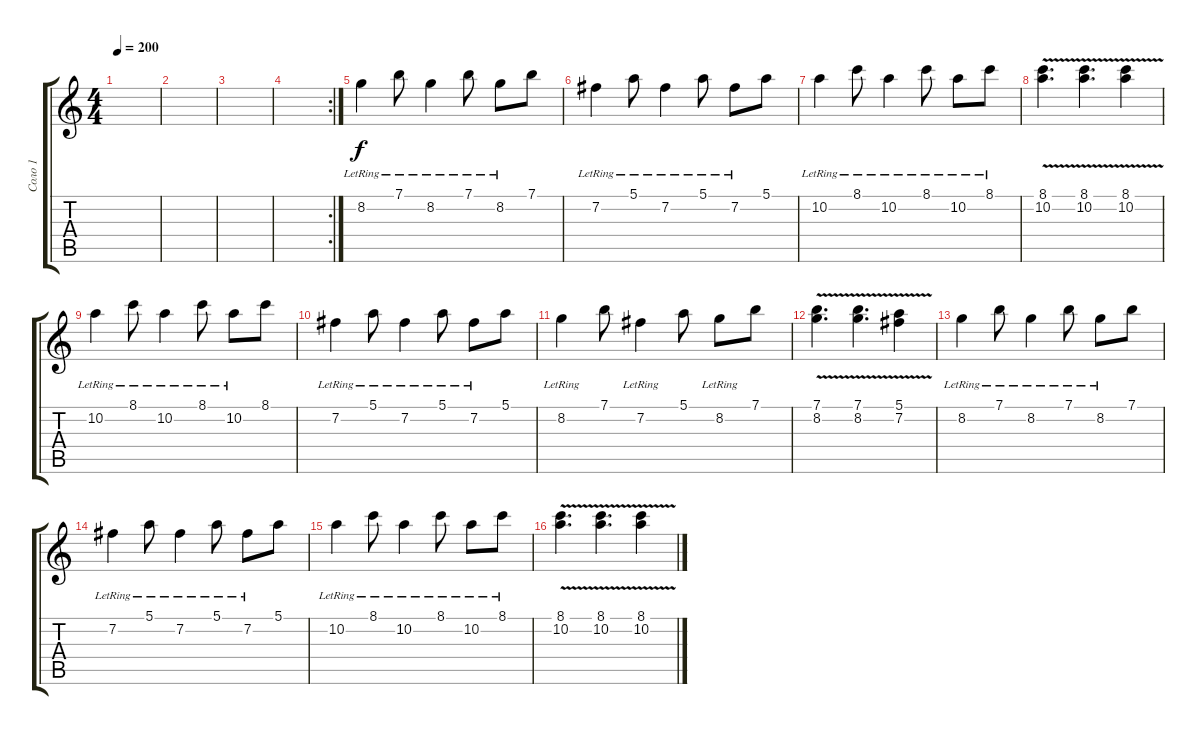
\track ("Соло 1" "Соло 1") {instrument acousticguitarsteel}
\staff {score tabs}
\tuning (E4 B3 G3 D3 A2 E2) {hide}
\ts (4 4)
\tempo 200
\clef g2
\ks c
|
|
|
\rc 2
|
8.2{lr}.4 7.1{lr}.8 8.2{lr}.4 7.1{lr}.8 8.2{lr}.8 7.1.8 |
7.2{lr}.4 5.1{lr}.8 7.2{lr}.4 5.1{lr}.8 7.2{lr}.8 5.1.8 |
10.2{lr}.4 8.1{lr}.8 10.2{lr}.4 8.1{lr}.8 10.2{lr}.8 8.1{lr}.8 |
(8.1 10.2{v}).4{d} (8.1 10.2{v}).4{d} (8.1 10.2{v}).4 |
10.2{lr}.4 8.1{lr}.8 10.2{lr}.4 8.1{lr}.8 10.2{lr}.8 8.1.8 |
7.2{lr}.4 5.1{lr}.8 7.2{lr}.4 5.1{lr}.8 7.2{lr}.8 5.1.8 |
8.2{lr}.4 7.1.8 7.2{lr}.4 5.1.8 8.2{lr}.8 7.1.8 |
(7.1 8.2{v}).4{d} (7.1 8.2{v}).4{d} (5.1 7.2{v}).4 |
8.2{lr}.4 7.1{lr}.8 8.2{lr}.4 7.1{lr}.8 8.2{lr}.8 7.1.8 |
7.2{lr}.4 5.1{lr}.8 7.2{lr}.4 5.1{lr}.8 7.2{lr}.8 5.1.8 |
10.2{lr}.4 8.1{lr}.8 10.2{lr}.4 8.1{lr}.8 10.2{lr}.8 8.1{lr}.8 |
(8.1 10.2{v}).4{d} (8.1 10.2{v}).4{d} (8.1 10.2{v}).4
